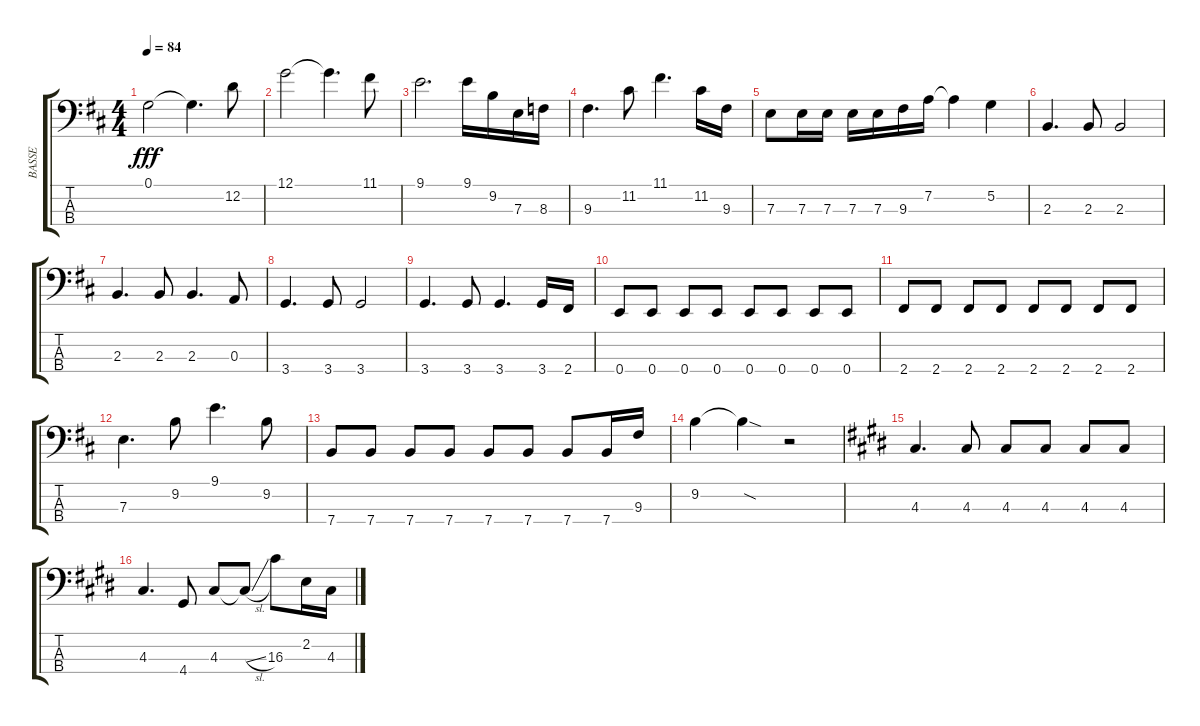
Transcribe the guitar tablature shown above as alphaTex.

\track ("BASSE" "BASSE") {instrument fretlessbass}
\staff {score tabs}
\tuning (G2 D2 A1 E1) {hide}
\ts (4 4)
\tempo 84
\clef f4
\ks d
0.1.2{dy fff} 0.1{t}.4{d} 12.2.8 |
12.1.2 12.1{t}.4{d} 11.1.8 |
9.1.2{d} 9.1.16 9.2.16 7.3.16 8.3.16 |
9.3.4{d} 11.2.8 11.1.4{d} 11.2.16 9.3.16 |
7.3.8 7.3.16 7.3.16 7.3.16 7.3.16 9.3.16 7.2.16 7.2{t}.4 5.2.4 |
2.3.4{d} 2.3.8 2.3.2 |
2.3.4{d} 2.3.8 2.3.4{d} 0.3.8 |
3.4.4{d} 3.4.8 3.4.2 |
3.4.4{d} 3.4.8 3.4.4{d} 3.4.16 2.4.16 |
0.4.8 0.4.8 0.4.8 0.4.8 0.4.8 0.4.8 0.4.8 0.4.8 |
2.4.8 2.4.8 2.4.8 2.4.8 2.4.8 2.4.8 2.4.8 2.4.8 |
7.3.4{d} 9.2.8 9.1.4{d} 9.2.8 |
7.4.8 7.4.8 7.4.8 7.4.8 7.4.8 7.4.8 7.4.8{beam Up} 7.4.16{beam Up} 9.3.16{beam Up} |
9.2.4 9.2{sod t}.4 r.2 |
\ks e
4.3.4{d} 4.3.8 4.3.8 4.3.8 4.3.8 4.3.8 |
4.3.4{d} 4.4.8 4.3.8 4.3{sl t}.8 16.3.8 2.2.16 4.3.16
